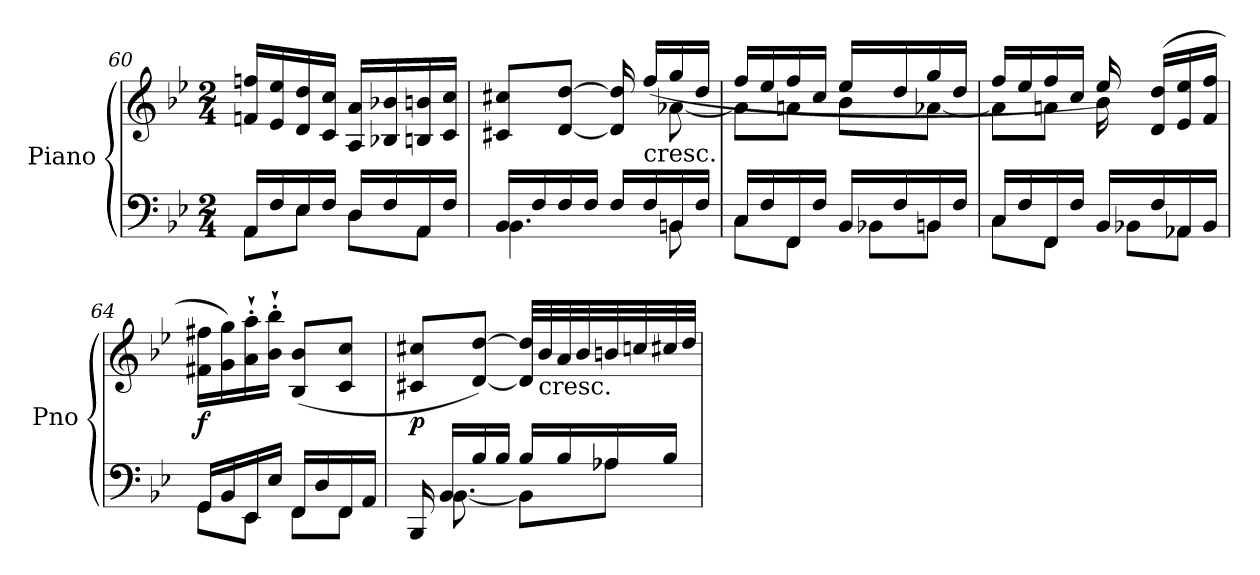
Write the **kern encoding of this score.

**kern	**kern	**dynam
*part1	*part1	*part1
*staff2	*staff1	*staff1/2
*I"Piano	*	*
*I'Pno	*	*
!!LO:LB:g=z
*clefF4	*clefG2	*
*k[b-e-]	*k[b-e-]	*
*B-:	*B-:	*
*M2/4	*M2/4	*
=60	=60	=60
*^	*	*
16AA/LL	8AA\L	16fn/ 16ffn/LL	.
16F/	.	16e-/ 16ee-/	.
16E-/	8E-\J	16d/ 16dd/	.
16F/JJ	.	16c/ 16cc/JJ	.
16D/LL	8D\L	16A/ 16a/LL	.
16F/	.	16B-X/ 16b-X/	.
16AA/	8AA\J	16Bn/ 16bn/	.
16F/JJ	.	16c/ 16cc/JJ	.
=61	=61	=61	=61
*	*	*^	*
16BB-/LL	4.BB-\	8c#X/ 8cc#X/L	4.ryy	.
16F/	.	.	.	.
16F/	.	[8d/ [8dd/J	.	.
16F/JJ	.	.	.	.
16F/LL	.	16d/] 16dd/]	.	.
!	!	!LO:TX:b:t=cresc.	!	!
16F/	.	(>16ff/LL	.	.
16BBn/	8BB\	16gg/	[8a-X\	.
16F/JJ	.	16dd/JJ	.	.
=62	=62	=62	=62	=62
16C/LL	8C\L	16ff/LL	8a-\L]	.
16F/	.	16ee-/	.	.
16FF/	8FF\J	16ff/	8an\J	.
16F/JJ	.	16cc/JJ	.	.
16BB-/LL	8BB-X\L	16ee-/LL	8b-\L	.
16F/	.	16dd/	.	.
16BBn/	8BB\J	16gg/	[8a-X\J	.
16F/JJ	.	16dd/JJ	.	.
=63	=63	=63	=63	=63
16C/LL	8C\L	16ff/LL	8a-\L]	.
16F/	.	16ee-/	.	.
16FF/	8FF\J	16ff/	8an\J	.
16F/JJ	.	16cc/JJ	.	.
16BB-/LL	8BB-X\L	16ee-/)	16b-\	.
16F/	.	(>16d/ 16dd/LL	8.ryy	.
16AA-X/	8AA-\J	16e-/ 16ee-/	.	.
16BB-/JJ	.	16f/ 16ff/JJ	.	.
*	*	*v	*v	*
!!LO:LB:g=z
=64	=64	=64	=64
!	!	!	!LO:DY:b
16GG/LL	8GG\L	16f#X\ 16ff#X\LL	f
16BB-/	.	16g\ 16gg\)	.
16EE-/	8EE-\J	16a\'` 16aa\'`	.
16E-/JJ	.	16b-\'` 16bb-\'`JJ	.
16FF/LL	8FF\L	(<8B-/ 8b-/L	.
16D/	.	.	.
16FF/	8FF\J	8c/ 8cc/J	.
16AA/JJ	.	.	.
=65	=65	=65	=65
!	!	!	!LO:DY:b
16BBB-/	16ryy	8c#X/ 8cc#X/L	p
16BB-/LL	[8.BB-\	.	.
16B-/	.	[8d/ [8dd/J)	.
16B-/JJ	.	.	.
16B-/LL	8BB-\L]	32d/] 32dd/]LLL	.
!	!	!LO:TX:b:t=cresc.	!
.	.	32b-/	.
16B-/	.	32a/	.
.	.	32b-/	.
16A-X/	8A-\J	32bn/	.
.	.	32ccn/	.
16B-/JJ	.	32cc#X/	.
.	.	32dd/JJJ	.
*v	*v	*	*
=	=	=
*-	*-	*-
